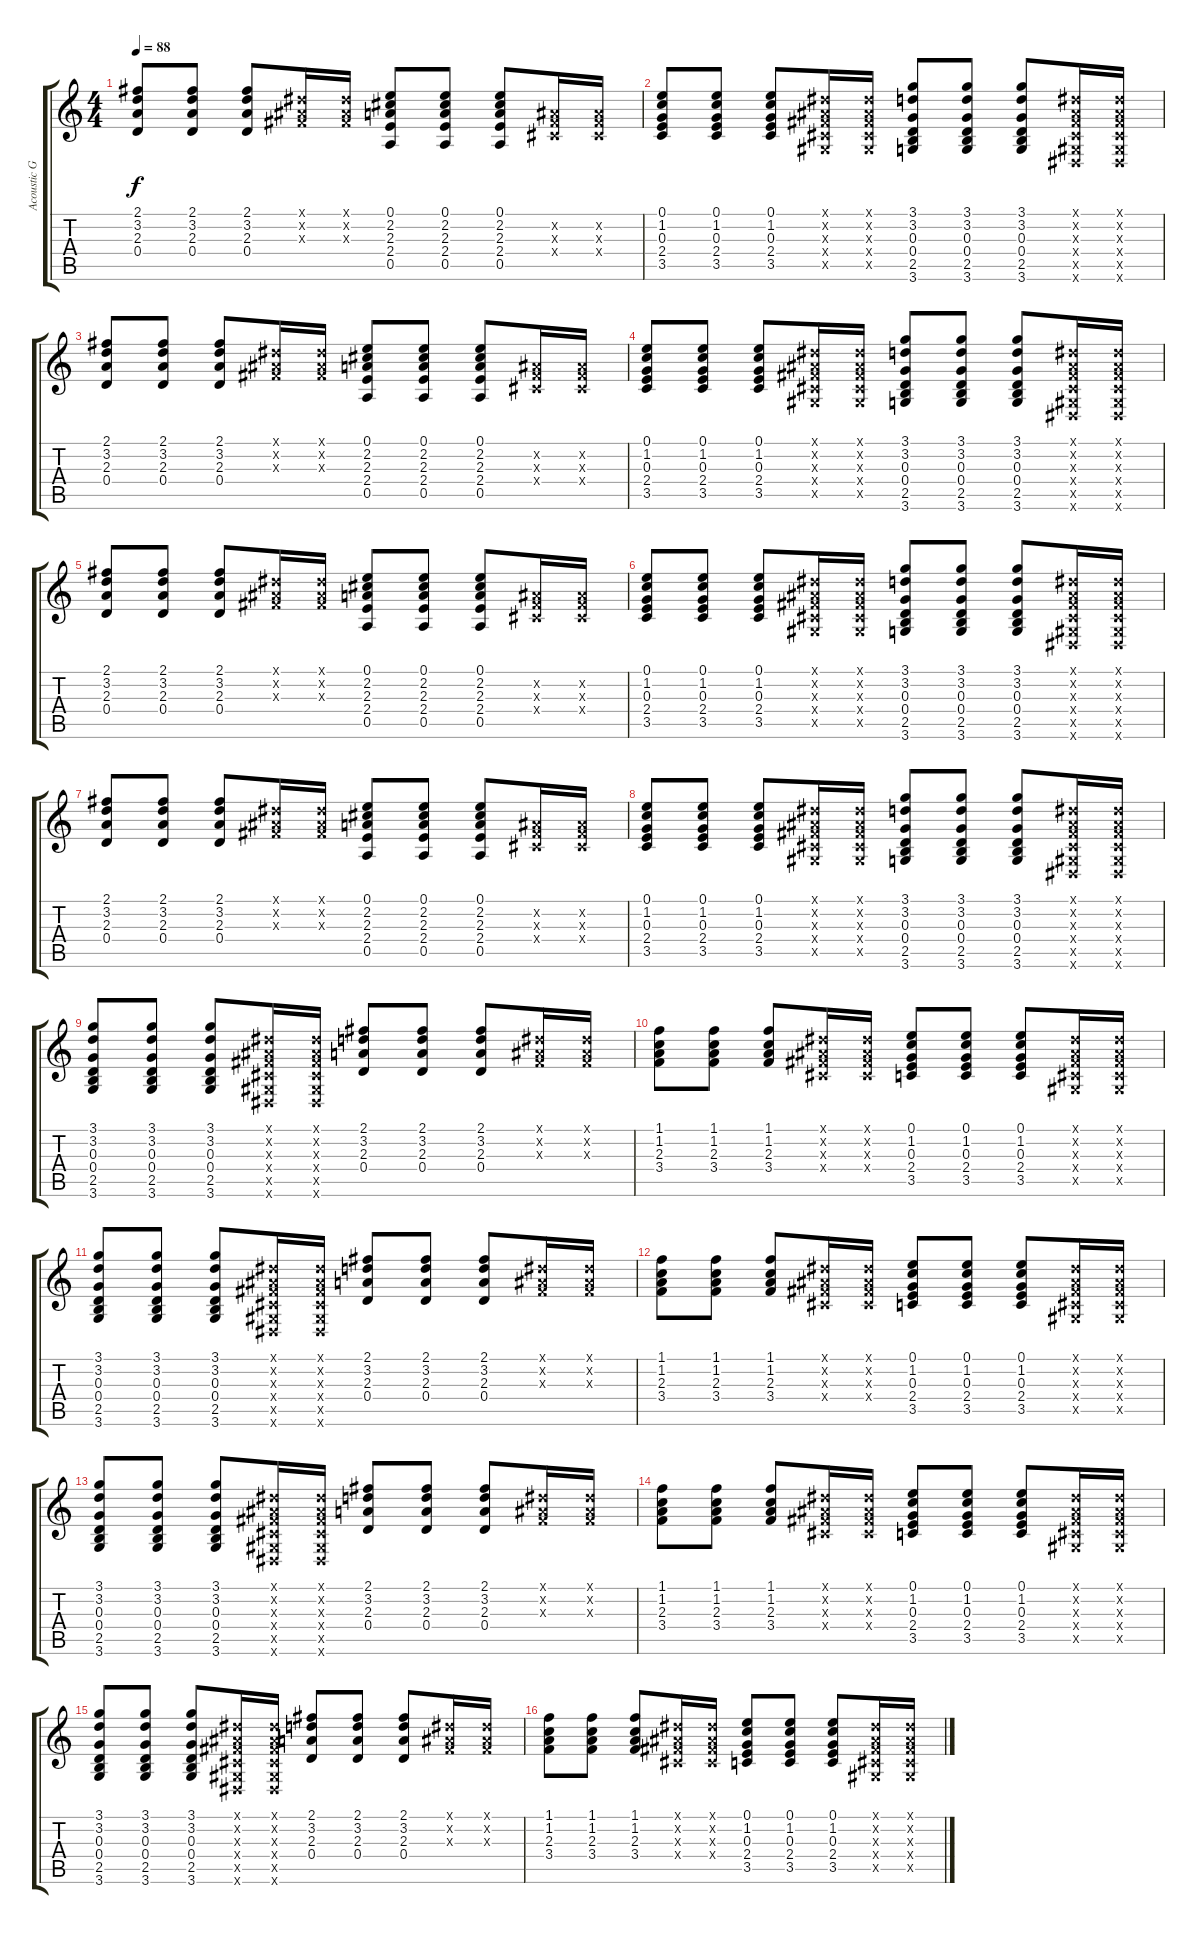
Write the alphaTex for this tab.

\track ("Acoustic Guitar 2" "Acoustic G") {instrument acousticguitarsteel}
\staff {score tabs}
\tuning (E4 B3 G3 D3 A2 E2) {hide}
\ts (4 4)
\tempo 88
\clef g2
\ks c
(2.1 3.2 2.3 0.4).8{dy f} (2.1 3.2 2.3 0.4).8 (2.1 3.2 2.3 0.4).8 (-1.1{x} -1.2{x} -1.3{x}).16 (-1.1{x} -1.2{x} -1.3{x}).16 (0.1 2.2 2.3 2.4 0.5).8 (0.1 2.2 2.3 2.4 0.5).8 (0.1 2.2 2.3 2.4 0.5).8 (-1.2{x} -1.3{x} -1.4{x}).16 (-1.2{x} -1.3{x} -1.4{x}).16 |
(0.1 1.2 0.3 2.4 3.5).8 (0.1 1.2 0.3 2.4 3.5).8 (0.1 1.2 0.3 2.4 3.5).8 (-1.1{x} -1.2{x} -1.3{x} -1.4{x} -1.5{x}).16 (-1.1{x} -1.2{x} -1.3{x} -1.4{x} -1.5{x}).16 (3.1 3.2 0.3 0.4 2.5 3.6).8 (3.1 3.2 0.3 0.4 2.5 3.6).8 (3.1 3.2 0.3 0.4 2.5 3.6).8 (-1.1{x} -1.2{x} -1.3{x} -1.4{x} -1.5{x} -1.6{x}).16 (-1.1{x} -1.2{x} -1.3{x} -1.4{x} -1.5{x} -1.6{x}).16 |
(2.1 3.2 2.3 0.4).8 (2.1 3.2 2.3 0.4).8 (2.1 3.2 2.3 0.4).8 (-1.1{x} -1.2{x} -1.3{x}).16 (-1.1{x} -1.2{x} -1.3{x}).16 (0.1 2.2 2.3 2.4 0.5).8 (0.1 2.2 2.3 2.4 0.5).8 (0.1 2.2 2.3 2.4 0.5).8 (-1.2{x} -1.3{x} -1.4{x}).16 (-1.2{x} -1.3{x} -1.4{x}).16 |
(0.1 1.2 0.3 2.4 3.5).8 (0.1 1.2 0.3 2.4 3.5).8 (0.1 1.2 0.3 2.4 3.5).8 (-1.1{x} -1.2{x} -1.3{x} -1.4{x} -1.5{x}).16 (-1.1{x} -1.2{x} -1.3{x} -1.4{x} -1.5{x}).16 (3.1 3.2 0.3 0.4 2.5 3.6).8 (3.1 3.2 0.3 0.4 2.5 3.6).8 (3.1 3.2 0.3 0.4 2.5 3.6).8 (-1.1{x} -1.2{x} -1.3{x} -1.4{x} -1.5{x} -1.6{x}).16 (-1.1{x} -1.2{x} -1.3{x} -1.4{x} -1.5{x} -1.6{x}).16 |
(2.1 3.2 2.3 0.4).8 (2.1 3.2 2.3 0.4).8 (2.1 3.2 2.3 0.4).8 (-1.1{x} -1.2{x} -1.3{x}).16 (-1.1{x} -1.2{x} -1.3{x}).16 (0.1 2.2 2.3 2.4 0.5).8 (0.1 2.2 2.3 2.4 0.5).8 (0.1 2.2 2.3 2.4 0.5).8 (-1.2{x} -1.3{x} -1.4{x}).16 (-1.2{x} -1.3{x} -1.4{x}).16 |
(0.1 1.2 0.3 2.4 3.5).8 (0.1 1.2 0.3 2.4 3.5).8 (0.1 1.2 0.3 2.4 3.5).8 (-1.1{x} -1.2{x} -1.3{x} -1.4{x} -1.5{x}).16 (-1.1{x} -1.2{x} -1.3{x} -1.4{x} -1.5{x}).16 (3.1 3.2 0.3 0.4 2.5 3.6).8 (3.1 3.2 0.3 0.4 2.5 3.6).8 (3.1 3.2 0.3 0.4 2.5 3.6).8 (-1.1{x} -1.2{x} -1.3{x} -1.4{x} -1.5{x} -1.6{x}).16 (-1.1{x} -1.2{x} -1.3{x} -1.4{x} -1.5{x} -1.6{x}).16 |
(2.1 3.2 2.3 0.4).8 (2.1 3.2 2.3 0.4).8 (2.1 3.2 2.3 0.4).8 (-1.1{x} -1.2{x} -1.3{x}).16 (-1.1{x} -1.2{x} -1.3{x}).16 (0.1 2.2 2.3 2.4 0.5).8 (0.1 2.2 2.3 2.4 0.5).8 (0.1 2.2 2.3 2.4 0.5).8 (-1.2{x} -1.3{x} -1.4{x}).16 (-1.2{x} -1.3{x} -1.4{x}).16 |
(0.1 1.2 0.3 2.4 3.5).8 (0.1 1.2 0.3 2.4 3.5).8 (0.1 1.2 0.3 2.4 3.5).8 (-1.1{x} -1.2{x} -1.3{x} -1.4{x} -1.5{x}).16 (-1.1{x} -1.2{x} -1.3{x} -1.4{x} -1.5{x}).16 (3.1 3.2 0.3 0.4 2.5 3.6).8 (3.1 3.2 0.3 0.4 2.5 3.6).8 (3.1 3.2 0.3 0.4 2.5 3.6).8 (-1.1{x} -1.2{x} -1.3{x} -1.4{x} -1.5{x} -1.6{x}).16 (-1.1{x} -1.2{x} -1.3{x} -1.4{x} -1.5{x} -1.6{x}).16 |
(3.1 3.2 0.3 0.4 2.5 3.6).8 (3.1 3.2 0.3 0.4 2.5 3.6).8 (3.1 3.2 0.3 0.4 2.5 3.6).8 (-1.1{x} -1.2{x} -1.3{x} -1.4{x} -1.5{x} -1.6{x}).16 (-1.1{x} -1.2{x} -1.3{x} -1.4{x} -1.5{x} -1.6{x}).16 (2.1 3.2 2.3 0.4).8 (2.1 3.2 2.3 0.4).8 (2.1 3.2 2.3 0.4).8 (-1.1{x} -1.2{x} -1.3{x}).16 (-1.1{x} -1.2{x} -1.3{x}).16 |
(1.1 1.2 2.3 3.4).8 (1.1 1.2 2.3 3.4).8 (1.1 1.2 2.3 3.4).8 (-1.1{x} -1.2{x} -1.3{x} -1.4{x}).16 (-1.1{x} -1.2{x} -1.3{x} -1.4{x}).16 (0.1 1.2 0.3 2.4 3.5).8 (0.1 1.2 0.3 2.4 3.5).8 (0.1 1.2 0.3 2.4 3.5).8 (-1.1{x} -1.2{x} -1.3{x} -1.4{x} -1.5{x}).16 (-1.1{x} -1.2{x} -1.3{x} -1.4{x} -1.5{x}).16 |
(3.1 3.2 0.3 0.4 2.5 3.6).8 (3.1 3.2 0.3 0.4 2.5 3.6).8 (3.1 3.2 0.3 0.4 2.5 3.6).8 (-1.1{x} -1.2{x} -1.3{x} -1.4{x} -1.5{x} -1.6{x}).16 (-1.1{x} -1.2{x} -1.3{x} -1.4{x} -1.5{x} -1.6{x}).16 (2.1 3.2 2.3 0.4).8 (2.1 3.2 2.3 0.4).8 (2.1 3.2 2.3 0.4).8 (-1.1{x} -1.2{x} -1.3{x}).16 (-1.1{x} -1.2{x} -1.3{x}).16 |
(1.1 1.2 2.3 3.4).8 (1.1 1.2 2.3 3.4).8 (1.1 1.2 2.3 3.4).8 (-1.1{x} -1.2{x} -1.3{x} -1.4{x}).16 (-1.1{x} -1.2{x} -1.3{x} -1.4{x}).16 (0.1 1.2 0.3 2.4 3.5).8 (0.1 1.2 0.3 2.4 3.5).8 (0.1 1.2 0.3 2.4 3.5).8 (-1.1{x} -1.2{x} -1.3{x} -1.4{x} -1.5{x}).16 (-1.1{x} -1.2{x} -1.3{x} -1.4{x} -1.5{x}).16 |
(3.1 3.2 0.3 0.4 2.5 3.6).8 (3.1 3.2 0.3 0.4 2.5 3.6).8 (3.1 3.2 0.3 0.4 2.5 3.6).8 (-1.1{x} -1.2{x} -1.3{x} -1.4{x} -1.5{x} -1.6{x}).16 (-1.1{x} -1.2{x} -1.3{x} -1.4{x} -1.5{x} -1.6{x}).16 (2.1 3.2 2.3 0.4).8 (2.1 3.2 2.3 0.4).8 (2.1 3.2 2.3 0.4).8 (-1.1{x} -1.2{x} -1.3{x}).16 (-1.1{x} -1.2{x} -1.3{x}).16 |
(1.1 1.2 2.3 3.4).8 (1.1 1.2 2.3 3.4).8 (1.1 1.2 2.3 3.4).8 (-1.1{x} -1.2{x} -1.3{x} -1.4{x}).16 (-1.1{x} -1.2{x} -1.3{x} -1.4{x}).16 (0.1 1.2 0.3 2.4 3.5).8 (0.1 1.2 0.3 2.4 3.5).8 (0.1 1.2 0.3 2.4 3.5).8 (-1.1{x} -1.2{x} -1.3{x} -1.4{x} -1.5{x}).16 (-1.1{x} -1.2{x} -1.3{x} -1.4{x} -1.5{x}).16 |
(3.1 3.2 0.3 0.4 2.5 3.6).8 (3.1 3.2 0.3 0.4 2.5 3.6).8 (3.1 3.2 0.3 0.4 2.5 3.6).8 (-1.1{x} -1.2{x} -1.3{x} -1.4{x} -1.5{x} -1.6{x}).16 (-1.1{x} -1.2{x} -1.3{x} -1.4{x} -1.5{x} -1.6{x}).16 (2.1 3.2 2.3 0.4).8 (2.1 3.2 2.3 0.4).8 (2.1 3.2 2.3 0.4).8 (-1.1{x} -1.2{x} -1.3{x}).16 (-1.1{x} -1.2{x} -1.3{x}).16 |
(1.1 1.2 2.3 3.4).8 (1.1 1.2 2.3 3.4).8 (1.1 1.2 2.3 3.4).8 (-1.1{x} -1.2{x} -1.3{x} -1.4{x}).16 (-1.1{x} -1.2{x} -1.3{x} -1.4{x}).16 (0.1 1.2 0.3 2.4 3.5).8 (0.1 1.2 0.3 2.4 3.5).8 (0.1 1.2 0.3 2.4 3.5).8 (-1.1{x} -1.2{x} -1.3{x} -1.4{x} -1.5{x}).16 (-1.1{x} -1.2{x} -1.3{x} -1.4{x} -1.5{x}).16
